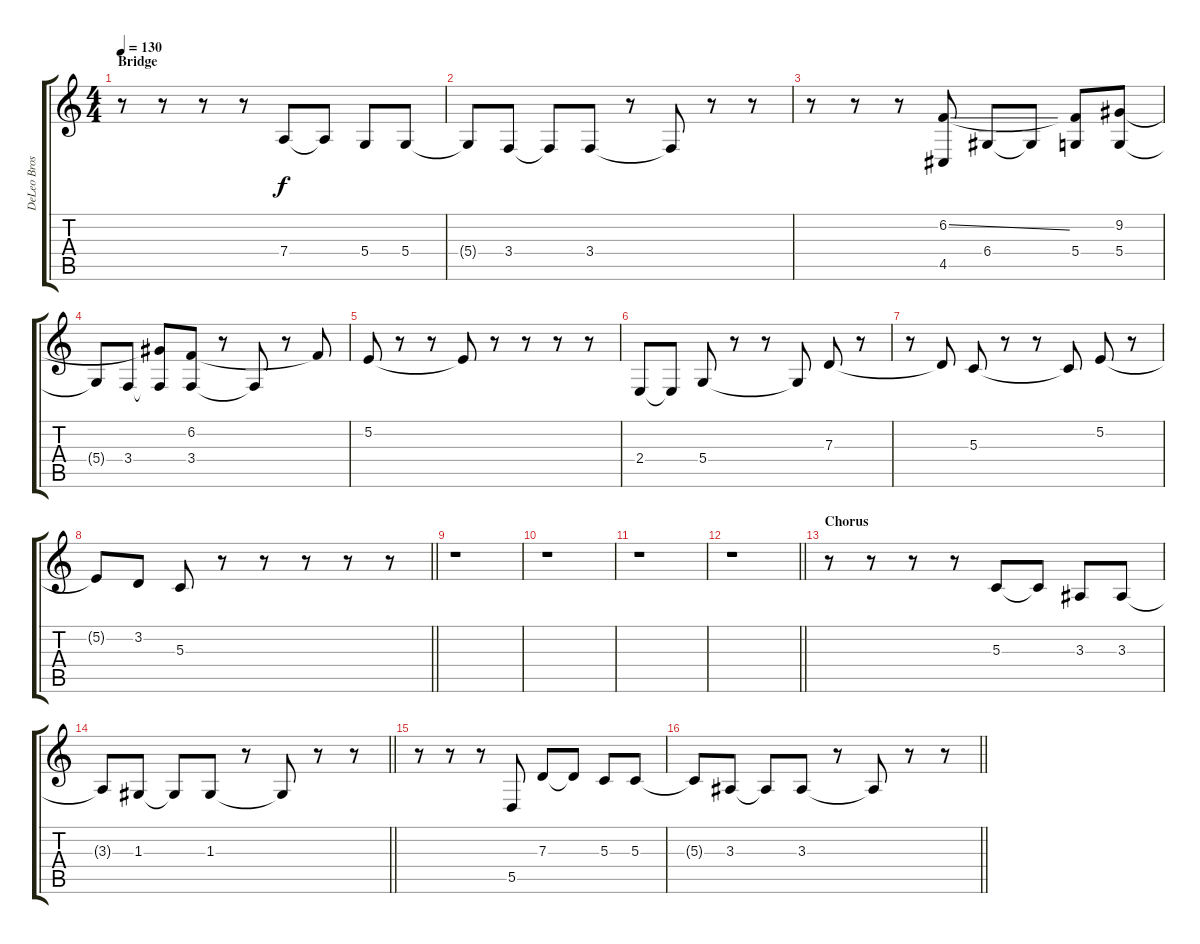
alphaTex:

\track ("DeLeo Bros. (Backround Voice)" "DeLeo Bros") {instrument pad4choir}
\staff {score tabs}
\tuning (E4 B3 G3 D3 A2 E2) {hide}
\ts (4 4)
\section ("" "Bridge ")
\tempo 130
\clef g2
\ks c
r.8{dy f} r.8 r.8 r.8 7.4.8 7.4{t}.8 5.4.8 5.4.8 |
5.4{t}.8 3.4.8 3.4{t}.8 3.4.8 r.8 3.4{t}.8 r.8 r.8 |
r.8 r.8 r.8 (6.2{ss} 4.5).8 6.4.8 6.4{t}.8 (6.2{t} 5.4).8 (9.2 5.4).8 |
5.4{t}.8 3.4.8 (9.2{t} 3.4{t}).8 (6.2 3.4).8 r.8 3.4{t}.8 r.8 6.2{t}.8 |
5.2.8 r.8 r.8 5.2{t}.8 r.8 r.8 r.8 r.8 |
2.4.8 2.4{t}.8 5.4.8 r.8 r.8 5.4{t}.8 7.3.8 r.8 |
r.8 7.3{t}.8 5.3.8 r.8 r.8 5.3{t}.8 5.2.8 r.8 |
\barLineRight lightlight
5.2{t}.8 3.2.8 5.3.8 r.8 r.8 r.8 r.8 r.8 |
\section ("" "")
r.1 |
r.1 |
r.1 |
\barLineRight lightlight
r.1 |
\section ("" "Chorus")
r.8 r.8 r.8 r.8 5.3.8 5.3{t}.8 3.3.8 3.3.8 |
\barLineRight lightlight
3.3{t}.8 1.3.8 1.3{t}.8 1.3.8 r.8 1.3{t}.8 r.8 r.8 |
r.8 r.8 r.8 5.5.8 7.3.8 7.3{t}.8 5.3.8 5.3.8 |
\barLineRight lightlight
5.3{t}.8 3.3.8 3.3{t}.8 3.3.8 r.8 3.3{t}.8 r.8 r.8
